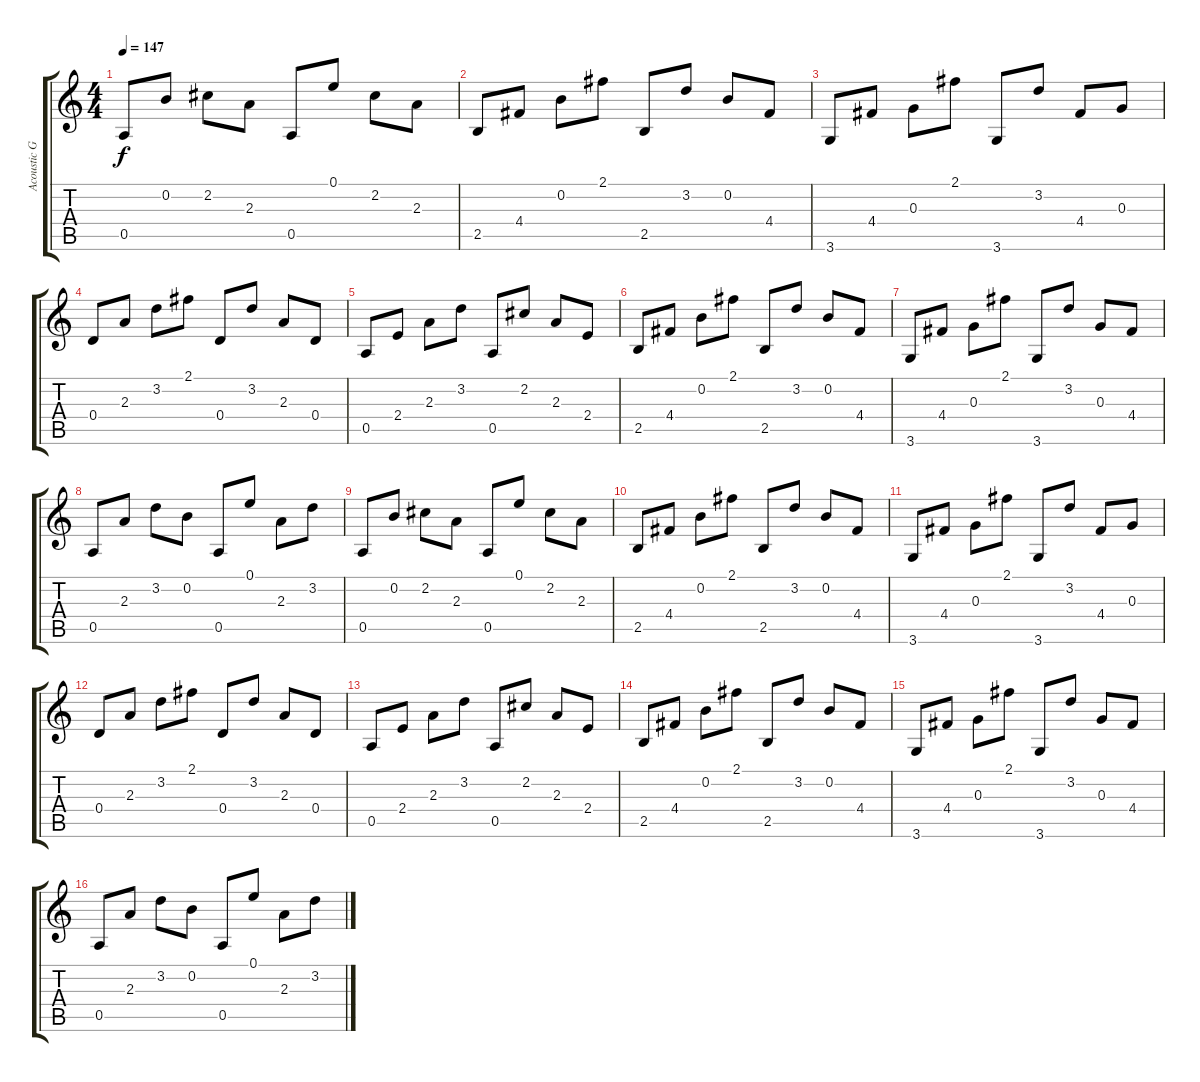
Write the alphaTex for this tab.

\track ("Acoustic Guitar 1" "Acoustic G") {instrument acousticguitarsteel}
\staff {score tabs}
\tuning (E4 B3 G3 D3 A2 E2) {hide}
\ts (4 4)
\tempo 147
\clef g2
\ks c
0.5.8{dy f} 0.2.8 2.2.8 2.3.8 0.5.8 0.1.8 2.2.8 2.3.8 |
2.5.8 4.4.8 0.2.8 2.1.8 2.5.8 3.2.8 0.2.8 4.4.8 |
3.6.8 4.4.8 0.3.8 2.1.8 3.6.8 3.2.8 4.4.8 0.3.8 |
0.4.8 2.3.8 3.2.8 2.1.8 0.4.8 3.2.8 2.3.8 0.4.8 |
0.5.8 2.4.8 2.3.8 3.2.8 0.5.8 2.2.8 2.3.8 2.4.8 |
2.5.8 4.4.8 0.2.8 2.1.8 2.5.8 3.2.8 0.2.8 4.4.8 |
3.6.8 4.4.8 0.3.8 2.1.8 3.6.8 3.2.8 0.3.8 4.4.8 |
0.5.8 2.3.8 3.2.8 0.2.8 0.5.8 0.1.8 2.3.8 3.2.8 |
0.5.8 0.2.8 2.2.8 2.3.8 0.5.8 0.1.8 2.2.8 2.3.8 |
2.5.8 4.4.8 0.2.8 2.1.8 2.5.8 3.2.8 0.2.8 4.4.8 |
3.6.8 4.4.8 0.3.8 2.1.8 3.6.8 3.2.8 4.4.8 0.3.8 |
0.4.8 2.3.8 3.2.8 2.1.8 0.4.8 3.2.8 2.3.8 0.4.8 |
0.5.8 2.4.8 2.3.8 3.2.8 0.5.8 2.2.8 2.3.8 2.4.8 |
2.5.8 4.4.8 0.2.8 2.1.8 2.5.8 3.2.8 0.2.8 4.4.8 |
3.6.8 4.4.8 0.3.8 2.1.8 3.6.8 3.2.8 0.3.8 4.4.8 |
0.5.8 2.3.8 3.2.8 0.2.8 0.5.8 0.1.8 2.3.8 3.2.8
